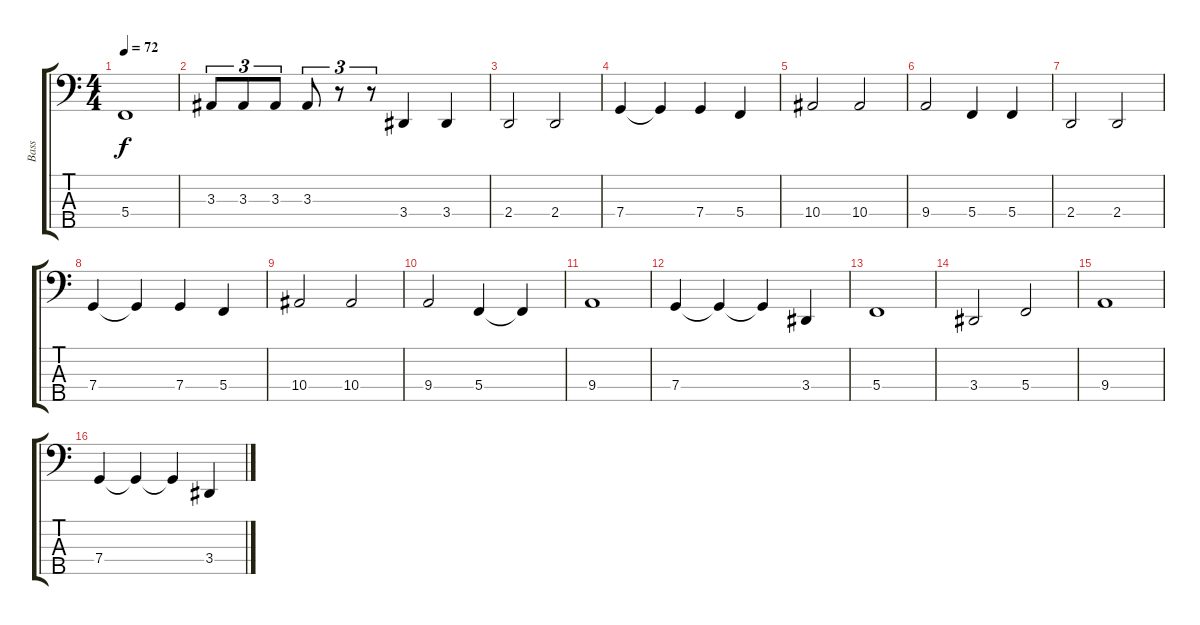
\track ("Bass" "Bass") {instrument electricbasspick}
\staff {score tabs}
\tuning (F2 C2 G1 C1 A0) {hide}
\ts (4 4)
\tempo 72
\clef f4
\ks c
5.4.1{dy f} |
3.3.8{tu (3 2)} 3.3.8{tu (3 2)} 3.3.8{tu (3 2)} 3.3.8{tu (3 2)} r.8{tu (3 2)} r.8{tu (3 2)} 3.4.4 3.4.4 |
2.4.2 2.4.2 |
7.4.4 7.4{t}.4 7.4.4 5.4.4 |
10.4.2 10.4.2 |
9.4.2 5.4.4 5.4.4 |
2.4.2 2.4.2 |
7.4.4 7.4{t}.4 7.4.4 5.4.4 |
10.4.2 10.4.2 |
9.4.2 5.4.4 5.4{t}.4 |
9.4.1 |
7.4.4 7.4{t}.4 7.4{t}.4 3.4.4 |
5.4.1 |
3.4.2 5.4.2 |
9.4.1 |
7.4.4 7.4{t}.4 7.4{t}.4 3.4.4
